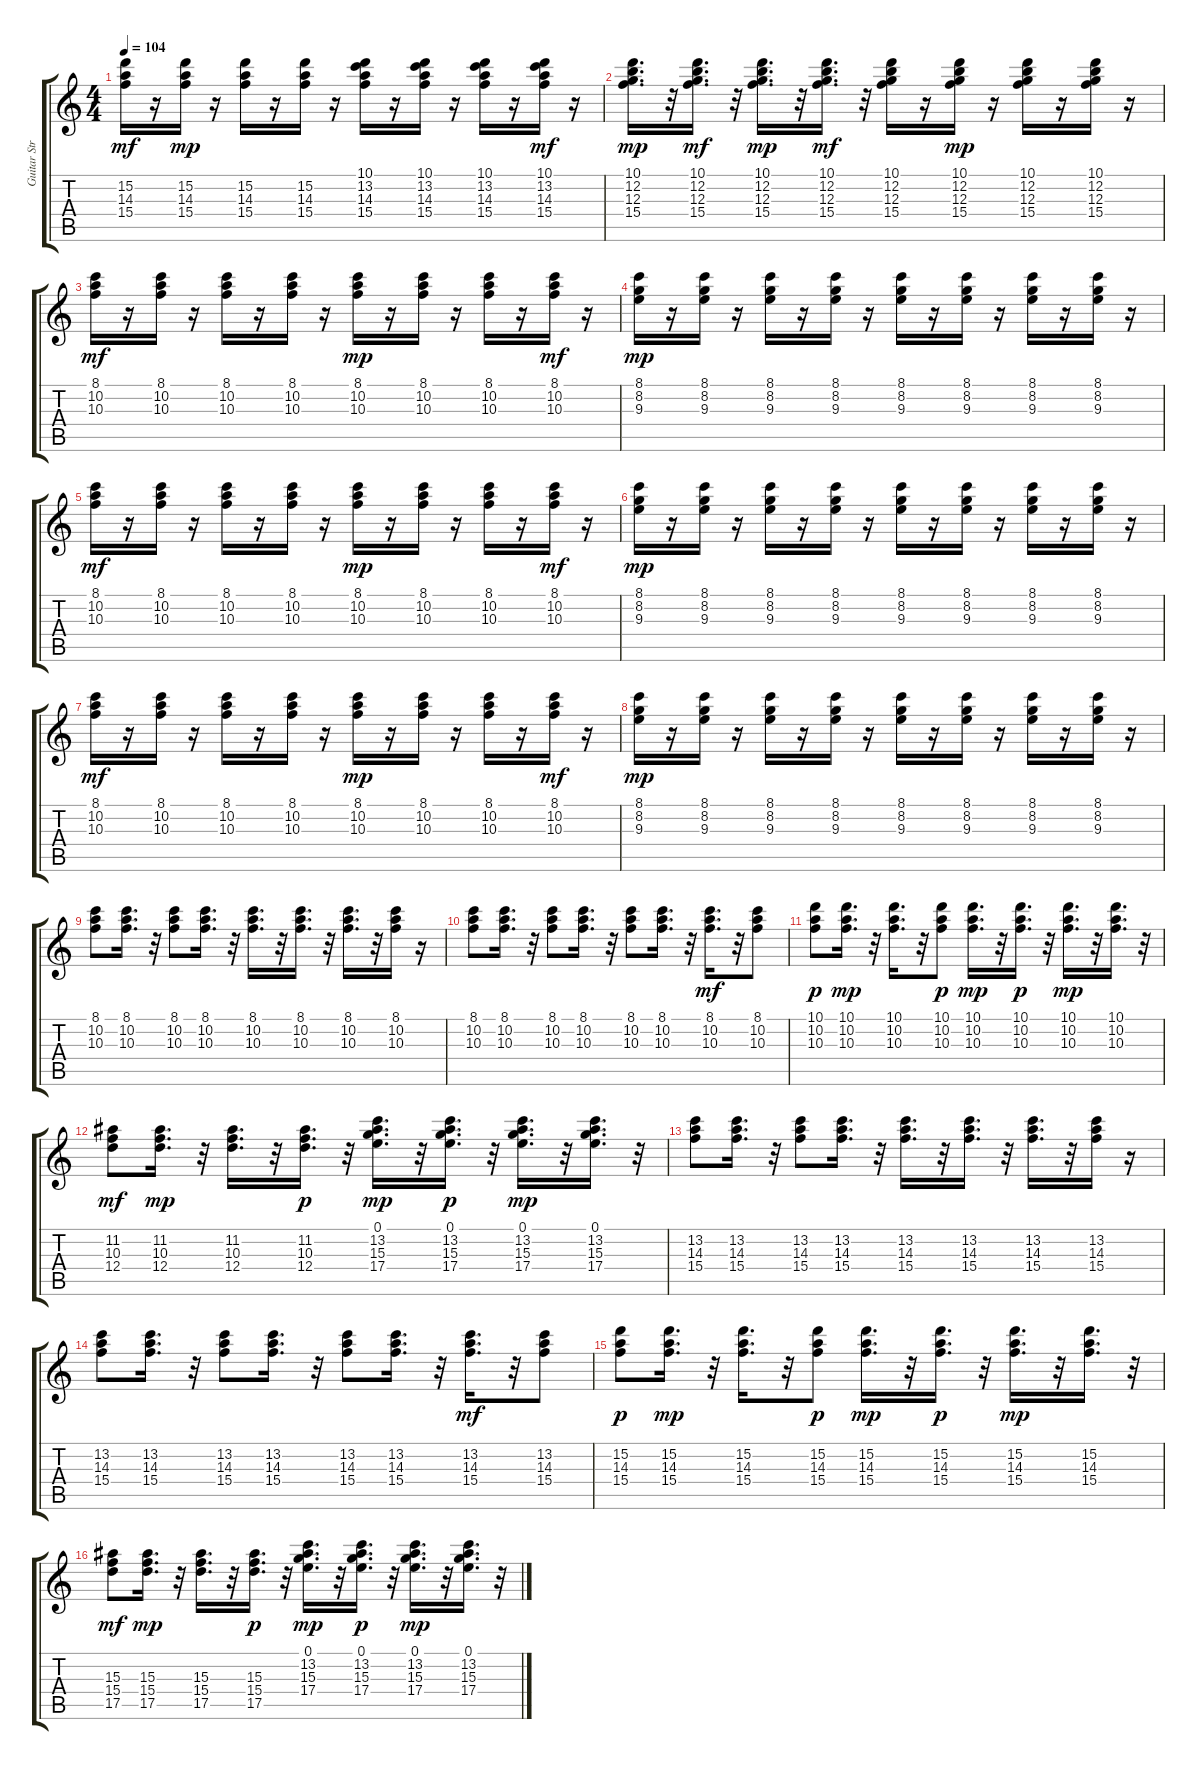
\track ("Guitar Strums" "Guitar Str") {instrument acousticguitarsteel}
\staff {score tabs}
\tuning (E4 B3 G3 D3 A2 E2) {hide}
\ts (4 4)
\tempo 104
\clef g2
\ks c
(15.2 14.3 15.4).16{dy mf} r.16 (15.2 14.3 15.4).16{dy mp} r.16 (15.2 14.3 15.4).16 r.16 (15.2 14.3 15.4).16 r.16 (10.1 13.2 14.3 15.4).16 r.16 (10.1 13.2 14.3 15.4).16 r.16 (10.1 13.2 14.3 15.4).16 r.16 (10.1 13.2 14.3 15.4).16{dy mf} r.16 |
(10.1 12.2 12.3 15.4).16{d dy mp} r.32 (10.1 12.2 12.3 15.4).16{d dy mf} r.32 (10.1 12.2 12.3 15.4).16{d dy mp} r.32 (10.1 12.2 12.3 15.4).16{d dy mf} r.32 (10.1 12.2 12.3 15.4).16 r.16 (10.1 12.2 12.3 15.4).16{dy mp} r.16 (10.1 12.2 12.3 15.4).16 r.16 (10.1 12.2 12.3 15.4).16 r.16 |
(8.1 10.2 10.3).16{dy mf} r.16 (8.1 10.2 10.3).16 r.16 (8.1 10.2 10.3).16 r.16 (8.1 10.2 10.3).16 r.16 (8.1 10.2 10.3).16{dy mp} r.16 (8.1 10.2 10.3).16 r.16 (8.1 10.2 10.3).16 r.16 (8.1 10.2 10.3).16{dy mf} r.16 |
(8.1 8.2 9.3).16{dy mp} r.16 (8.1 8.2 9.3).16 r.16 (8.1 8.2 9.3).16 r.16 (8.1 8.2 9.3).16 r.16 (8.1 8.2 9.3).16 r.16 (8.1 8.2 9.3).16 r.16 (8.1 8.2 9.3).16 r.16 (8.1 8.2 9.3).16 r.16 |
(8.1 10.2 10.3).16{dy mf} r.16 (8.1 10.2 10.3).16 r.16 (8.1 10.2 10.3).16 r.16 (8.1 10.2 10.3).16 r.16 (8.1 10.2 10.3).16{dy mp} r.16 (8.1 10.2 10.3).16 r.16 (8.1 10.2 10.3).16 r.16 (8.1 10.2 10.3).16{dy mf} r.16 |
(8.1 8.2 9.3).16{dy mp} r.16 (8.1 8.2 9.3).16 r.16 (8.1 8.2 9.3).16 r.16 (8.1 8.2 9.3).16 r.16 (8.1 8.2 9.3).16 r.16 (8.1 8.2 9.3).16 r.16 (8.1 8.2 9.3).16 r.16 (8.1 8.2 9.3).16 r.16 |
(8.1 10.2 10.3).16{dy mf} r.16 (8.1 10.2 10.3).16 r.16 (8.1 10.2 10.3).16 r.16 (8.1 10.2 10.3).16 r.16 (8.1 10.2 10.3).16{dy mp} r.16 (8.1 10.2 10.3).16 r.16 (8.1 10.2 10.3).16 r.16 (8.1 10.2 10.3).16{dy mf} r.16 |
(8.1 8.2 9.3).16{dy mp} r.16 (8.1 8.2 9.3).16 r.16 (8.1 8.2 9.3).16 r.16 (8.1 8.2 9.3).16 r.16 (8.1 8.2 9.3).16 r.16 (8.1 8.2 9.3).16 r.16 (8.1 8.2 9.3).16 r.16 (8.1 8.2 9.3).16 r.16 |
(8.1 10.2 10.3).8 (8.1 10.2 10.3).16{d} r.32 (8.1 10.2 10.3).8 (8.1 10.2 10.3).16{d} r.32 (8.1 10.2 10.3).16{d} r.32 (8.1 10.2 10.3).16{d} r.32 (8.1 10.2 10.3).16{d} r.32 (8.1 10.2 10.3).16 r.16 |
(8.1 10.2 10.3).8 (8.1 10.2 10.3).16{d} r.32 (8.1 10.2 10.3).8 (8.1 10.2 10.3).16{d} r.32 (8.1 10.2 10.3).8 (8.1 10.2 10.3).16{d} r.32 (8.1 10.2 10.3).16{d dy mf} r.32 (8.1 10.2 10.3).8 |
(10.1 10.2 10.3).8{dy p} (10.1 10.2 10.3).16{d dy mp} r.32 (10.1 10.2 10.3).16{d} r.32 (10.1 10.2 10.3).8{dy p} (10.1 10.2 10.3).16{d dy mp} r.32 (10.1 10.2 10.3).16{d dy p} r.32 (10.1 10.2 10.3).16{d dy mp} r.32 (10.1 10.2 10.3).16{d} r.32 |
(11.2 10.3 12.4).8{dy mf} (11.2 10.3 12.4).16{d dy mp} r.32 (11.2 10.3 12.4).16{d} r.32 (11.2 10.3 12.4).16{d dy p} r.32 (0.1 13.2 15.3 17.4).16{d dy mp} r.32 (0.1 13.2 15.3 17.4).16{d dy p} r.32 (0.1 13.2 15.3 17.4).16{d dy mp} r.32 (0.1 13.2 15.3 17.4).16{d} r.32 |
(13.2 14.3 15.4).8 (13.2 14.3 15.4).16{d} r.32 (13.2 14.3 15.4).8 (13.2 14.3 15.4).16{d} r.32 (13.2 14.3 15.4).16{d} r.32 (13.2 14.3 15.4).16{d} r.32 (13.2 14.3 15.4).16{d} r.32 (13.2 14.3 15.4).16 r.16 |
(13.2 14.3 15.4).8 (13.2 14.3 15.4).16{d} r.32 (13.2 14.3 15.4).8 (13.2 14.3 15.4).16{d} r.32 (13.2 14.3 15.4).8 (13.2 14.3 15.4).16{d} r.32 (13.2 14.3 15.4).16{d dy mf} r.32 (13.2 14.3 15.4).8 |
(15.2 14.3 15.4).8{dy p} (15.2 14.3 15.4).16{d dy mp} r.32 (15.2 14.3 15.4).16{d} r.32 (15.2 14.3 15.4).8{dy p} (15.2 14.3 15.4).16{d dy mp} r.32 (15.2 14.3 15.4).16{d dy p} r.32 (15.2 14.3 15.4).16{d dy mp} r.32 (15.2 14.3 15.4).16{d} r.32 |
(15.3 15.4 17.5).8{dy mf} (15.3 15.4 17.5).16{d dy mp} r.32 (15.3 15.4 17.5).16{d} r.32 (15.3 15.4 17.5).16{d dy p} r.32 (0.1 13.2 15.3 17.4).16{d dy mp} r.32 (0.1 13.2 15.3 17.4).16{d dy p} r.32 (0.1 13.2 15.3 17.4).16{d dy mp} r.32 (0.1 13.2 15.3 17.4).16{d} r.32
